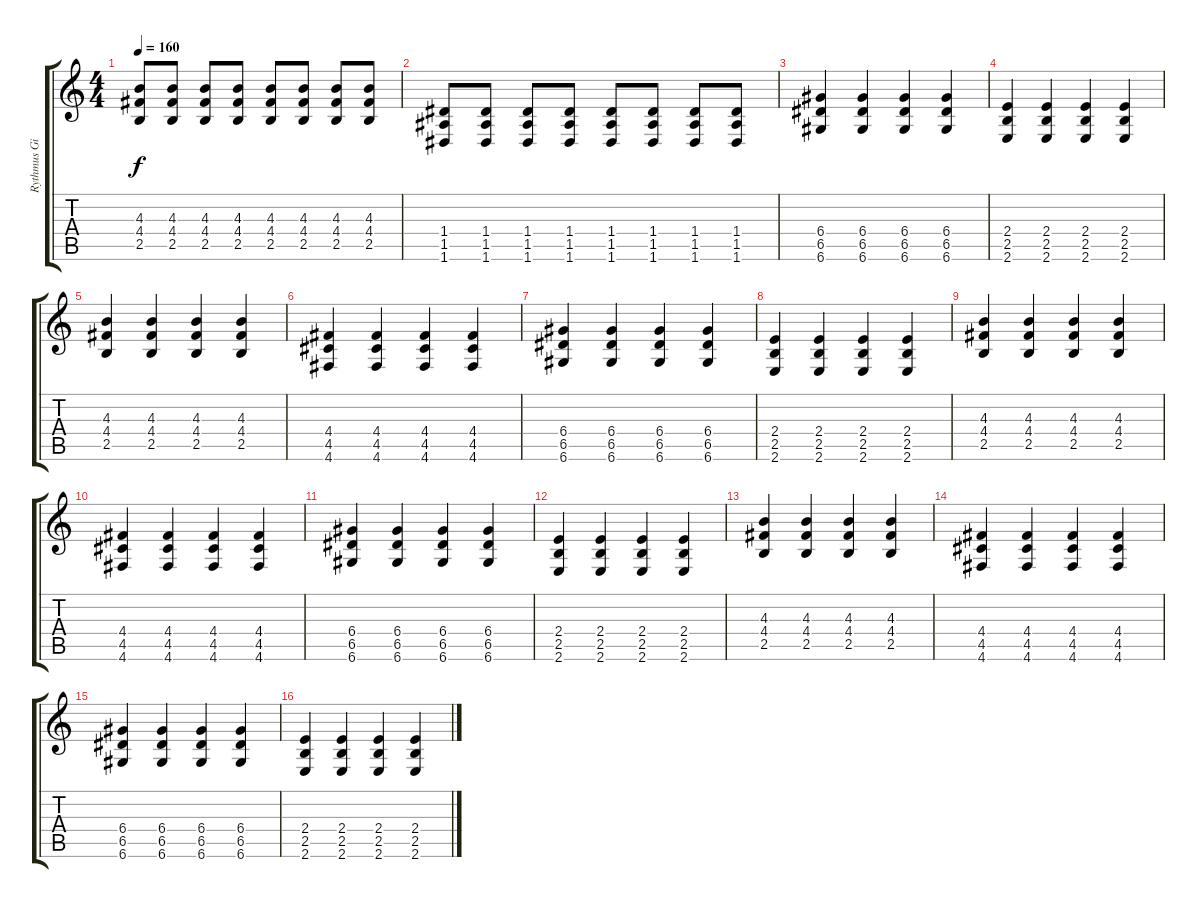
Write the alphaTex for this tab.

\track ("Rythmus Gitarre" "Rythmus Gi") {instrument acousticguitarsteel}
\staff {score tabs}
\tuning (E4 B3 G3 D3 A2 D2) {hide}
\ts (4 4)
\tempo 160
\clef g2
\ks c
(4.3 4.4 2.5).8{dy f} (4.3 4.4 2.5).8 (4.3 4.4 2.5).8 (4.3 4.4 2.5).8 (4.3 4.4 2.5).8 (4.3 4.4 2.5).8 (4.3 4.4 2.5).8 (4.3 4.4 2.5).8 |
(1.4 1.5 1.6).8 (1.4 1.5 1.6).8 (1.4 1.5 1.6).8 (1.4 1.5 1.6).8 (1.4 1.5 1.6).8 (1.4 1.5 1.6).8 (1.4 1.5 1.6).8 (1.4 1.5 1.6).8 |
(6.4 6.5 6.6).4 (6.4 6.5 6.6).4 (6.4 6.5 6.6).4 (6.4 6.5 6.6).4 |
(2.4 2.5 2.6).4 (2.4 2.5 2.6).4 (2.4 2.5 2.6).4 (2.4 2.5 2.6).4 |
(4.3 4.4 2.5).4 (4.3 4.4 2.5).4 (4.3 4.4 2.5).4 (4.3 4.4 2.5).4 |
(4.4 4.5 4.6).4 (4.4 4.5 4.6).4 (4.4 4.5 4.6).4 (4.4 4.5 4.6).4 |
(6.4 6.5 6.6).4 (6.4 6.5 6.6).4 (6.4 6.5 6.6).4 (6.4 6.5 6.6).4 |
(2.4 2.5 2.6).4 (2.4 2.5 2.6).4 (2.4 2.5 2.6).4 (2.4 2.5 2.6).4 |
(4.3 4.4 2.5).4 (4.3 4.4 2.5).4 (4.3 4.4 2.5).4 (4.3 4.4 2.5).4 |
(4.4 4.5 4.6).4 (4.4 4.5 4.6).4 (4.4 4.5 4.6).4 (4.4 4.5 4.6).4 |
(6.4 6.5 6.6).4 (6.4 6.5 6.6).4 (6.4 6.5 6.6).4 (6.4 6.5 6.6).4 |
(2.4 2.5 2.6).4 (2.4 2.5 2.6).4 (2.4 2.5 2.6).4 (2.4 2.5 2.6).4 |
(4.3 4.4 2.5).4 (4.3 4.4 2.5).4 (4.3 4.4 2.5).4 (4.3 4.4 2.5).4 |
(4.4 4.5 4.6).4 (4.4 4.5 4.6).4 (4.4 4.5 4.6).4 (4.4 4.5 4.6).4 |
(6.4 6.5 6.6).4 (6.4 6.5 6.6).4 (6.4 6.5 6.6).4 (6.4 6.5 6.6).4 |
(2.4 2.5 2.6).4 (2.4 2.5 2.6).4 (2.4 2.5 2.6).4 (2.4 2.5 2.6).4
